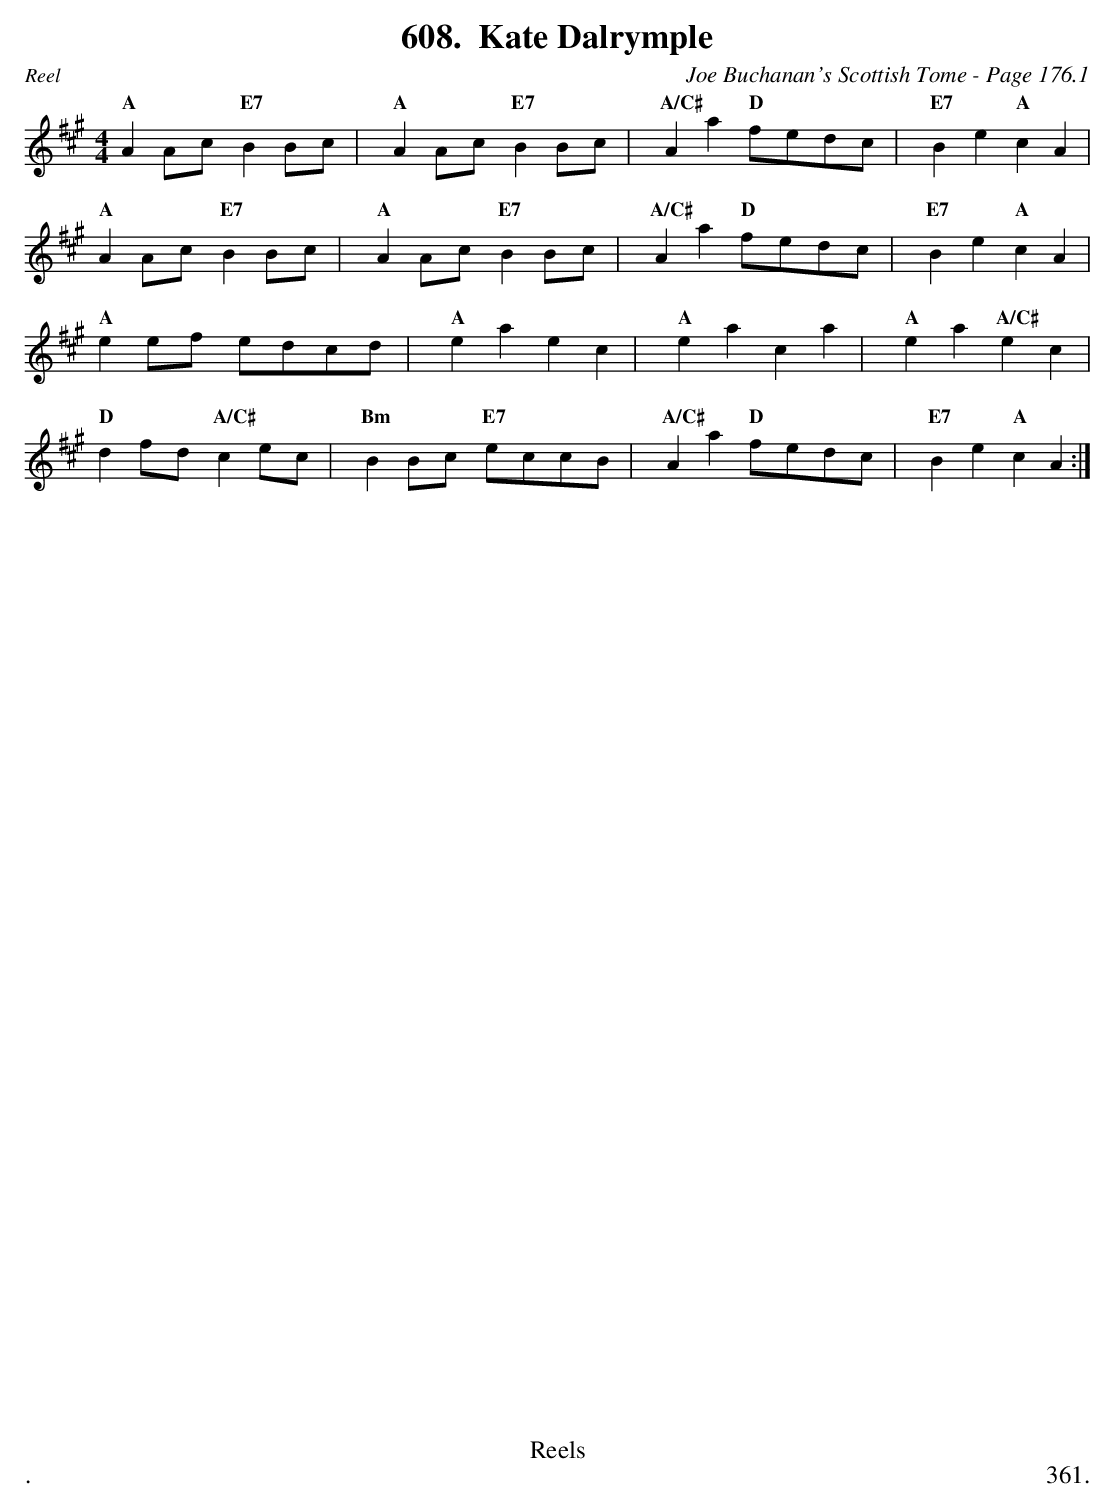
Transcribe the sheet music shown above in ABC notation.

X:1
T:Kate Dalrymple
C:Joe Buchanan's Scottish Tome - Page 176.1
L:1/8
M:4/4
K:A
"A"A2 Ac "E7"B2 Bc | "A"A2 Ac "E7"B2 Bc | "A/C#"A2 a2  "D"fedc | "E7"B2 e2 "A"c2 A2 |
"A"A2 Ac "E7"B2 Bc | "A"A2 Ac "E7"B2 Bc | "A/C#"A2 a2 "D"fedc | "E7"B2 e2 "A"c2 A2 |
"A"e2 ef edcd | "A"e2 a2 e2 c2 | "A"e2 a2 c2 a2 | "A"e2 a2 "A/C#"e2 c2 |
"D"d2 fd "A/C#"c2 ec | "Bm"B2 Bc "E7"eccB | "A/C#"A2 a2 "D"fedc | "E7"B2 e2 "A"c2 A2 :|
